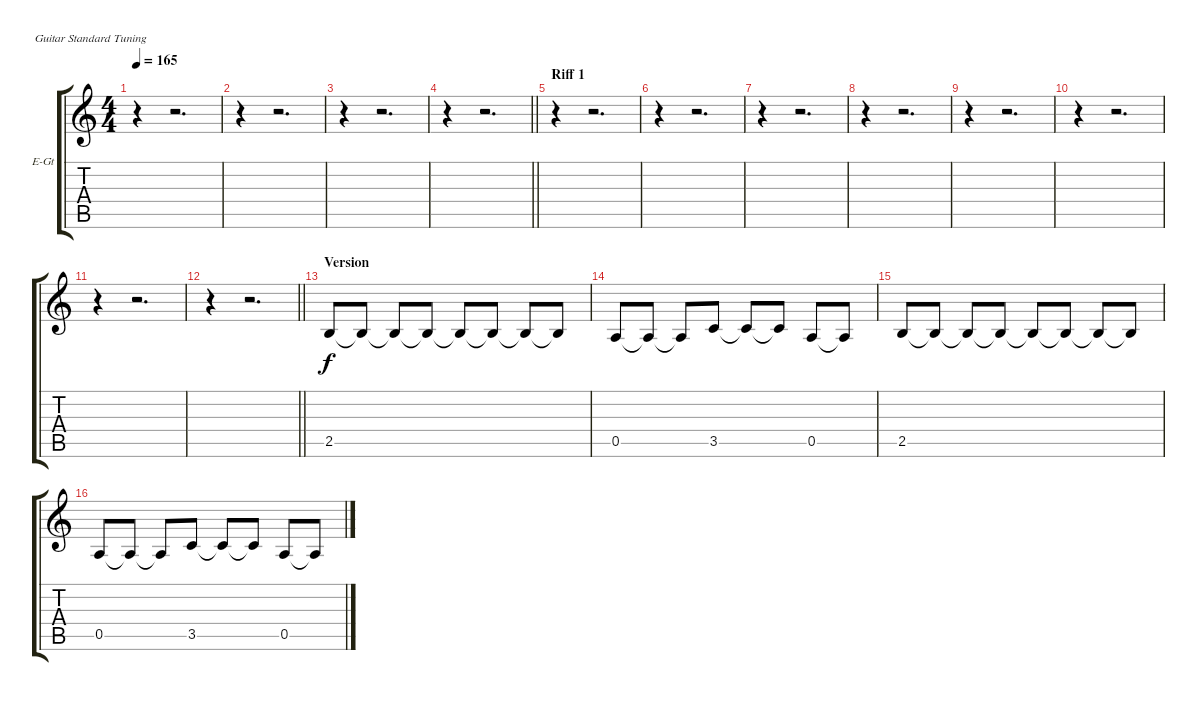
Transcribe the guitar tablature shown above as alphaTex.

\bracketExtendMode groupsimilarinstruments
\firstSystemTrackNameOrientation horizontal
\otherSystemsTrackNameOrientation horizontal
\track ("Solo Distorted" "E-Gt") {instrument distortionguitar}
\staff {score tabs}
\tuning (E4 B3 G3 D3 A2 E2)
\ts (4 4)
\tempo 165
\clef g2
\ks c
r.4{dy f} r.2{d} |
r.4 r.2{d} |
r.4 r.2{d} |
\barLineRight lightlight
r.4 r.2{d} |
\section ("" "Riff 1")
r.4 r.2{d} |
r.4 r.2{d} |
r.4 r.2{d} |
r.4 r.2{d} |
r.4 r.2{d} |
r.4 r.2{d} |
r.4 r.2{d} |
\barLineRight lightlight
r.4 r.2{d} |
\section ("" "Version")
2.5.8 2.5{t}.8 2.5{t}.8 2.5{t}.8 2.5{t}.8 2.5{t}.8 2.5{t}.8 2.5{t}.8 |
0.5.8 0.5{t}.8 0.5{t}.8 3.5.8 3.5{t}.8 3.5{t}.8 0.5.8 0.5{t}.8 |
2.5.8 2.5{t}.8 2.5{t}.8 2.5{t}.8 2.5{t}.8 2.5{t}.8 2.5{t}.8 2.5{t}.8 |
0.5.8 0.5{t}.8 0.5{t}.8 3.5.8 3.5{t}.8 3.5{t}.8 0.5.8 0.5{t}.8
